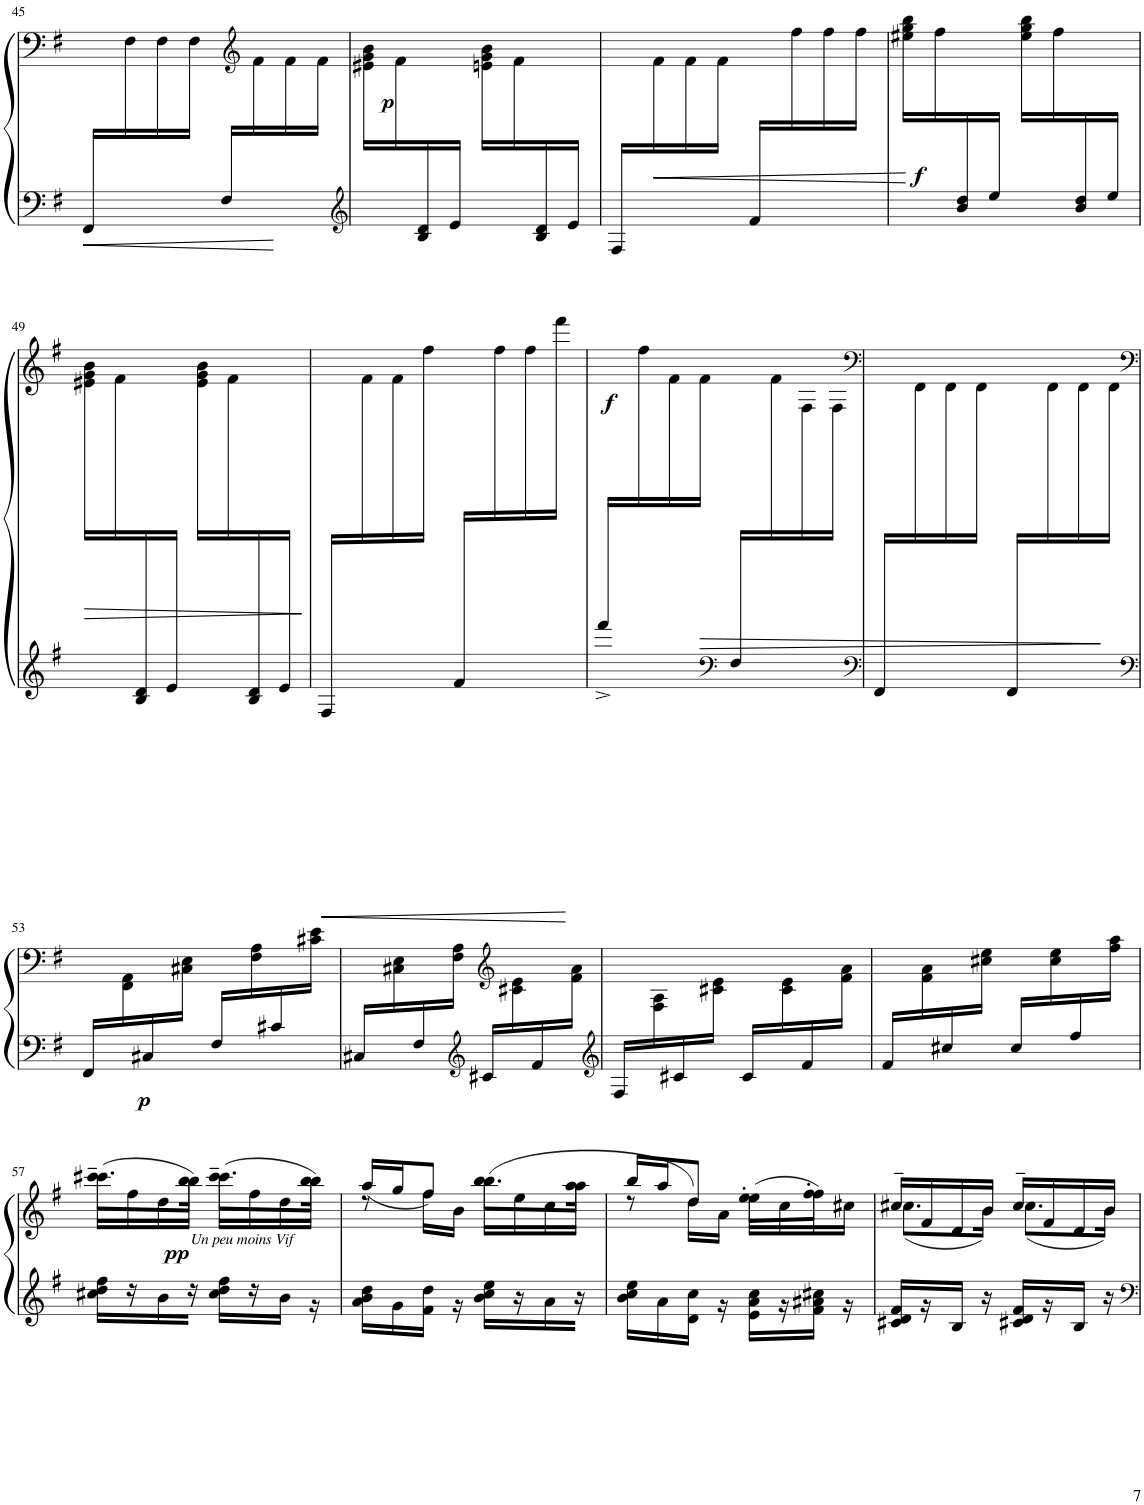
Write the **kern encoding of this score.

**kern	**kern	**dynam
*part1	*part1	*part1
*staff2	*staff1	*staff1/2
*I"Piano	*	*
!!LO:PB:g=z
*clefF4	*clefF4	*
*k[f#]	*k[f#]	*
*M2/4	*M2/4	*
=45	=45	=45
*^	*	*
16FF#/LL	2ryy	16ryy	.
8.ryy	.	16F#\	.
.	.	16F#\	.
.	.	16F#\JJ	.
16F#/LL	.	16ryy	.
*	*	*clefG2	*
8.ryy	.	16f#\	.
.	.	16f#\	.
.	.	16f#\JJ	.
=46	=46	=46	=46
*clefG2	*	*	*
!	!	!	!LO:DY:b
8ryy	2ryy	16e#X\ 16g\ 16b\LL	p
.	.	16f#\	.
16B/ 16d/	.	8ryy	.
16e/JJ	.	.	.
8ryy	.	16en\ 16g\ 16b\LL	.
.	.	16f#\	.
16B/ 16d/	.	8ryy	.
16e/JJ	.	.	.
=47	=47	=47	=47
16F#/LL	2ryy	16ryy	.
!	!	!	!LO:HP:b
8.ryy	.	16f#\	<
.	.	16f#\	.
.	.	16f#\JJ	.
16f#/LL	.	16ryy	.
8.ryy	.	16ff#\	.
.	.	16ff#\	.
.	.	16ff#\JJ	.
*v	*v	*	*
.	.	[
=48	=48	=48
*^	*	*
!	!	!	!LO:DY:b
8ryy	2ryy	16ee#X\ 16gg\ 16bb\LL	f
.	.	16ff#\	.
16b/ 16dd/	.	8ryy	.
16ee/JJ	.	.	.
8ryy	.	16ee#\ 16gg\ 16bb\LL	.
.	.	16ff#\	.
16b/ 16dd/	.	8ryy	.
16ee/JJ	.	.	.
!!LO:LB:g=z
=49	=49	=49	=49
!	!	!	!LO:HP:b
8ryy	2ryy	16e#X\ 16g\ 16b\LL	>
.	.	16f#\	.
16B/ 16d/	.	8ryy	.
16e/JJ	.	.	.
8ryy	.	16e#\ 16g\ 16b\LL	.
.	.	16f#\	.
16B/ 16d/	.	8ryy	.
16e/JJ	.	.	.
*v	*v	*	*
.	.	]
=50	=50	=50
*^	*	*
16F#/LL	2ryy	16ryy	.
8.ryy	.	16f#\	.
.	.	16f#\	.
.	.	16ff#\JJ	.
16f#/LL	.	16ryy	.
8.ryy	.	16ff#\	.
.	.	16ff#\	.
.	.	16fff#\JJ	.
=51	=51	=51	=51
!	!	!	!LO:DY:b
16fff#^/LL	2ryy	16ryy	f
8.ryy	.	16ff#\	.
.	.	16f#\	.
!	!	!	!LO:HP:b
.	.	16f#\JJ	>
*clefF4	*	*	*
16F#/LL	.	16ryy	.
8.ryy	.	16f#\	.
.	.	16F#\	.
.	.	16F#\JJ	.
=52	=52	=52	=52
*clefF4	*	*clefF4	*
16FF#/LL	2ryy	16ryy	.
8.ryy	.	16FF#\	.
.	.	16FF#\	.
.	.	16FF#\JJ	.
16FF#/LL	.	16ryy	.
8.ryy	.	16FF#\	.
.	.	16FF#\	.
.	.	16FF#\JJ	]
!!LO:LB:g=z
=53	=53	=53	=53
*clefF4	*	*clefF4	*
!	!	!	!LO:DY:b=2
16FF#/LL	2ryy	16ryy	p
16ryy	.	16FF#\ 16AA\	.
16C#X/	.	16ryy	.
16ryy	.	16C#X\ 16E\JJ	.
16F#/LL	.	16ryy	.
16ryy	.	16F#\ 16A\	.
16c#X/	.	16ryy	.
16ryy	.	16c#X\ 16e\JJ	.
=54	=54	=54	=54
16C#X/LL	2ryy	16ryy	.
16ryy	.	16C#X\ 16E\	.
16F#/	.	16ryy	.
16ryy	.	16F#\ 16A\JJ	.
*clefG2	*	*	*
16c#X/LL	.	16ryy	.
*	*	*clefG2	*
16ryy	.	16c#X\ 16e\	.
16f#/	.	16ryy	.
16ryy	.	16f#\ 16a\JJ	.
=55	=55	=55	=55
*clefG2	*	*	*
16F#/LL	2ryy	16ryy	.
16ryy	.	16F#\ 16A\	.
16c#X/	.	16ryy	.
16ryy	.	16c#X\ 16e\JJ	.
16c#/LL	.	16ryy	.
16ryy	.	16c#\ 16e\	.
16f#/	.	16ryy	.
16ryy	.	16f#\ 16a\JJ	.
=56	=56	=56	=56
16f#/LL	2ryy	16ryy	.
16ryy	.	16f#\ 16a\	.
16cc#X/	.	16ryy	.
16ryy	.	16cc#X\ 16ee\JJ	.
16cc#/LL	.	16ryy	.
16ryy	.	16cc#\ 16ee\	.
16ff#/	.	16ryy	.
16ryy	.	16ff#\ 16aa\JJ	.
*v	*v	*	*
!!LO:LB:g=z
=57	=57	=57
*	*^	*
!	!LO:TX:b:i:t=Un peu moins Vif	!	!
!	!	!	!LO:DY:b
16cc#X\ 16dd\ 16ff#\LL	(16ccc#X~\LL	8.ccc#\L	pp
16r	16ff#\	.	.
16b\	16dd\	.	.
16r	16bb\JJ)	16bb\Jk	.
16cc#\ 16dd\ 16ff#\LL	(16ccc#~\LL	8.ccc#\L	.
16r	16ff#\	.	.
16b\JJ	16dd\	.	.
16r	16bb\JJ)	16bb\Jk	.
=58	=58	=58	=58
*^	*	*	*
8r	16a\ 16b\ 16dd\LL	(16aa/LL	8ryy	.
.	16g\	16gg/J	.	.
4.ryy	16f#\ 16dd\JJ	8ff#/J)	16ff#\LL	.
.	16r	.	16b\JJ	.
.	16b\ 16cc\ 16ee\LL	(16bb\LL	8.bb\L	.
.	16r	16ee\	.	.
.	16a\	16cc\	.	.
.	16r	16aa\JJ	16aa\Jk	.
=59	=59	=59	=59	=59
8r	16b\ 16cc\ 16ee\LL	16bb/LL	8ryy	.
.	16a\	16aa/J	.	.
4.ryy	16d\ 16cc\JJ	8dd/J	16dd\LL)	.
.	16r	.	16a\JJ	.
.	16e\ 16a\ 16cc\LL	(16ee'\LL	8ee\L	.
.	16r	16cc\	.	.
.	16f#\ 16a#X\ 16cc#X\JJ	16ff#'\	8ff#\J)	.
.	16r	16cc#X\JJ	.	.
*v	*v	*	*	*
=60	=60	=60	=60
16c#X/ 16d/ 16f#/LL	16cc#X~/LL	(8.cc#X\L	.
16r	16f#/	.	.
16B/JJ	16d/	.	.
16r	16b/JJ	16b\Jk)	.
16c#X/ 16d/ 16f#/LL	16cc#~/LL	(8.cc#\L	.
16r	16f#/	.	.
16B/JJ	16d/	.	.
16r	16b/JJ	16b\Jk)	.
*	*v	*v	*
=	=	=
*-	*-	*-
